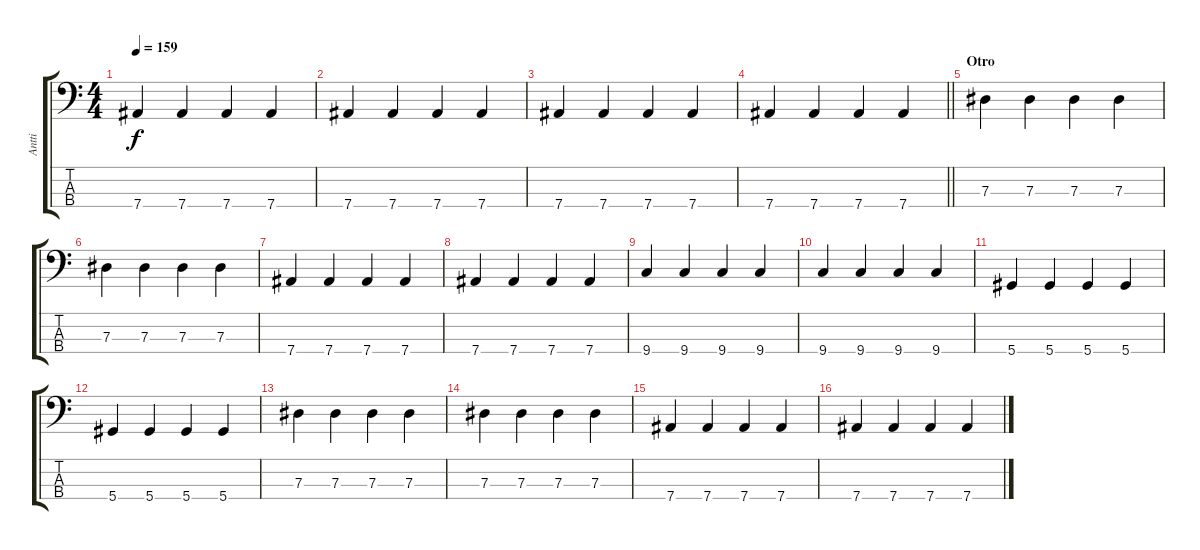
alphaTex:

\track ("Antti" "Antti") {instrument electricbassfinger}
\staff {score tabs}
\tuning (Gb2 Db2 Ab1 Eb1) {hide}
\ts (4 4)
\tempo 159
\clef f4
\ks c
7.4.4{dy f} 7.4.4 7.4.4 7.4.4 |
7.4.4 7.4.4 7.4.4 7.4.4 |
7.4.4 7.4.4 7.4.4 7.4.4 |
\barLineRight lightlight
7.4.4 7.4.4 7.4.4 7.4.4 |
\section ("" "Otro")
7.3.4 7.3.4 7.3.4 7.3.4 |
7.3.4 7.3.4 7.3.4 7.3.4 |
7.4.4 7.4.4 7.4.4 7.4.4 |
7.4.4 7.4.4 7.4.4 7.4.4 |
9.4.4 9.4.4 9.4.4 9.4.4 |
9.4.4 9.4.4 9.4.4 9.4.4 |
5.4.4 5.4.4 5.4.4 5.4.4 |
5.4.4 5.4.4 5.4.4 5.4.4 |
7.3.4 7.3.4 7.3.4 7.3.4 |
7.3.4 7.3.4 7.3.4 7.3.4 |
7.4.4 7.4.4 7.4.4 7.4.4 |
7.4.4 7.4.4 7.4.4 7.4.4
